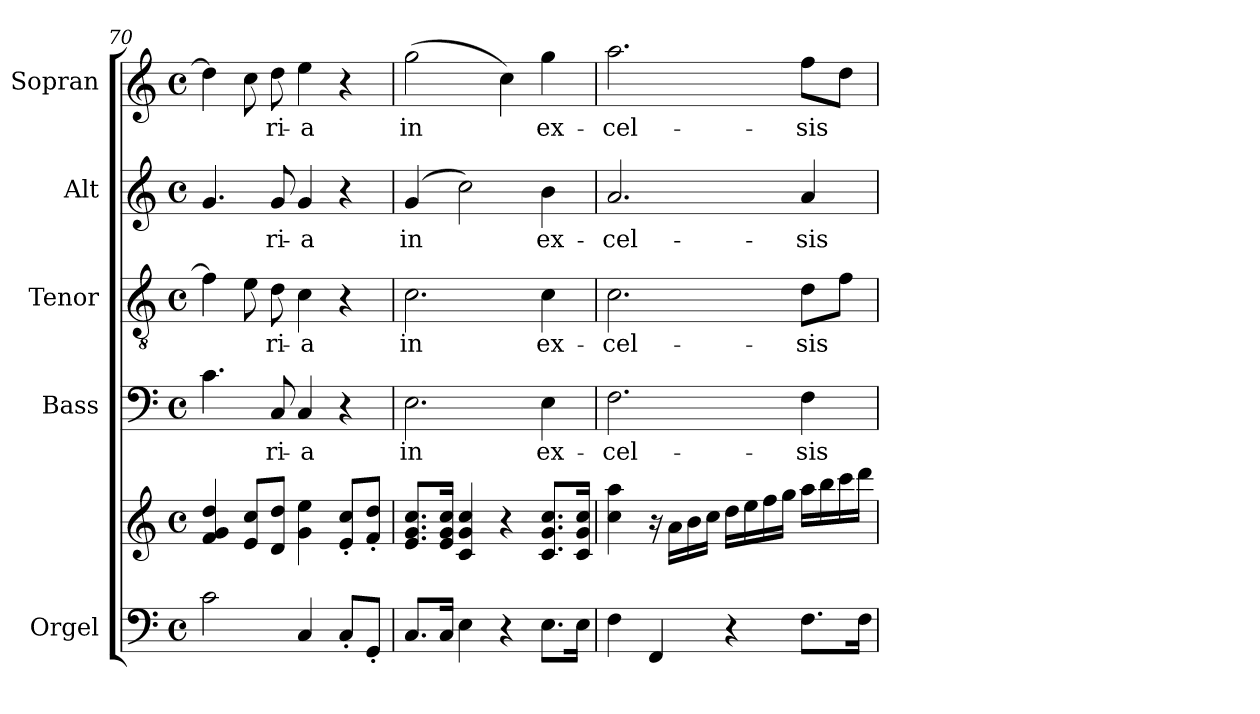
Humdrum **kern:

**kern	**kern	**kern	**text	**kern	**text	**kern	**text	**kern	**text
*part5	*part5	*part4	*part4	*part3	*part3	*part2	*part2	*part1	*part1
*staff6	*staff5	*staff4	*staff4	*staff3	*staff3	*staff2	*staff2	*staff1	*staff1
*I"Orgel	*	*I"Bass	*	*I"Tenor	*	*I"Alt	*	*I"Sopran	*
*I'Org.	*	*I'B.	*	*I'T.	*	*I'A.	*	*I'S.	*
*clefF4	*clefG2	*clefF4	*	*clefGv2	*	*clefG2	*	*clefG2	*
*k[]	*k[]	*k[]	*	*k[]	*	*k[]	*	*k[]	*
*C:	*C:	*C:	*	*C:	*	*C:	*	*C:	*
*M4/4	*M4/4	*M4/4	*	*M4/4	*	*M4/4	*	*M4/4	*
*met(c)	*met(c)	*met(c)	*	*met(c)	*	*met(c)	*	*met(c)	*
=70	=70	=70	=70	=70	=70	=70	=70	=70	=70
2c\	4f/ 4g/ 4dd/	4.c\	.	4f\]	.	4.g/	.	4dd\]	.
.	8e/ 8cc/L	.	.	8e\	.	.	.	8cc\	.
!	!	!	!LO:LY:b	!	!LO:LY:b	!	!LO:LY:b	!	!LO:LY:b
.	8d/ 8dd/J	8C/	-ri-	8d\	-ri-	8g/	-ri-	8dd\	-ri-
!	!	!	!LO:LY:b	!	!LO:LY:b	!	!LO:LY:b	!	!LO:LY:b
4C/	4g\ 4ee\	4C/	-a	4c\	-a	4g/	-a	4ee\	-a
8C'</L	8e/'< 8cc/'<L	4r	.	4r	.	4r	.	4r	.
8GG'</J	8f/'< 8dd/'<J	.	.	.	.	.	.	.	.
=71	=71	=71	=71	=71	=71	=71	=71	=71	=71
!	!	!	!LO:LY:b	!	!LO:LY:b	!	!LO:LY:b	!	!LO:LY:b
8.C/L	8.e/ 8.g/ 8.cc/L	2.E\	in	2.c\	in	(4g/	in	(>2gg\	in
16C/Jk	16e/ 16g/ 16cc/Jk	.	.	.	.	.	.	.	.
4E\	4c/ 4g/ 4cc/	.	.	.	.	2cc\)	.	.	.
4r	4r	.	.	.	.	.	.	4cc\)	.
!	!	!	!LO:LY:b	!	!LO:LY:b	!	!LO:LY:b	!	!LO:LY:b
8.E\L	8.c/ 8.g/ 8.cc/L	4E\	ex-	4c\	ex-	4b\	ex-	4gg\	ex-
16E\Jk	16c/ 16g/ 16cc/Jk	.	.	.	.	.	.	.	.
=72	=72	=72	=72	=72	=72	=72	=72	=72	=72
!	!	!	!LO:LY:b	!	!LO:LY:b	!	!LO:LY:b	!	!LO:LY:b
4F\	4cc\ 4aa\	2.F\	-cel-	2.c\	-cel-	2.a/	-cel-	2.aa\	-cel-
4FF/	16r	.	.	.	.	.	.	.	.
.	16a\LL	.	.	.	.	.	.	.	.
.	16b\	.	.	.	.	.	.	.	.
.	16cc\JJ	.	.	.	.	.	.	.	.
4r	16dd\LL	.	.	.	.	.	.	.	.
.	16ee\	.	.	.	.	.	.	.	.
.	16ff\	.	.	.	.	.	.	.	.
.	16gg\JJ	.	.	.	.	.	.	.	.
!	!	!	!LO:LY:b	!	!LO:LY:b	!	!LO:LY:b	!	!LO:LY:b
8.F\L	16aa\LL	4F\	-sis	8d\L	-sis	4a/	-sis	8ff\L	-sis
.	16bb\	.	.	.	.	.	.	.	.
.	16ccc\	.	.	8f\J	.	.	.	8dd\J	.
16F\Jk	16ddd\JJ	.	.	.	.	.	.	.	.
=	=	=	=	=	=	=	=	=	=
*-	*-	*-	*-	*-	*-	*-	*-	*-	*-
